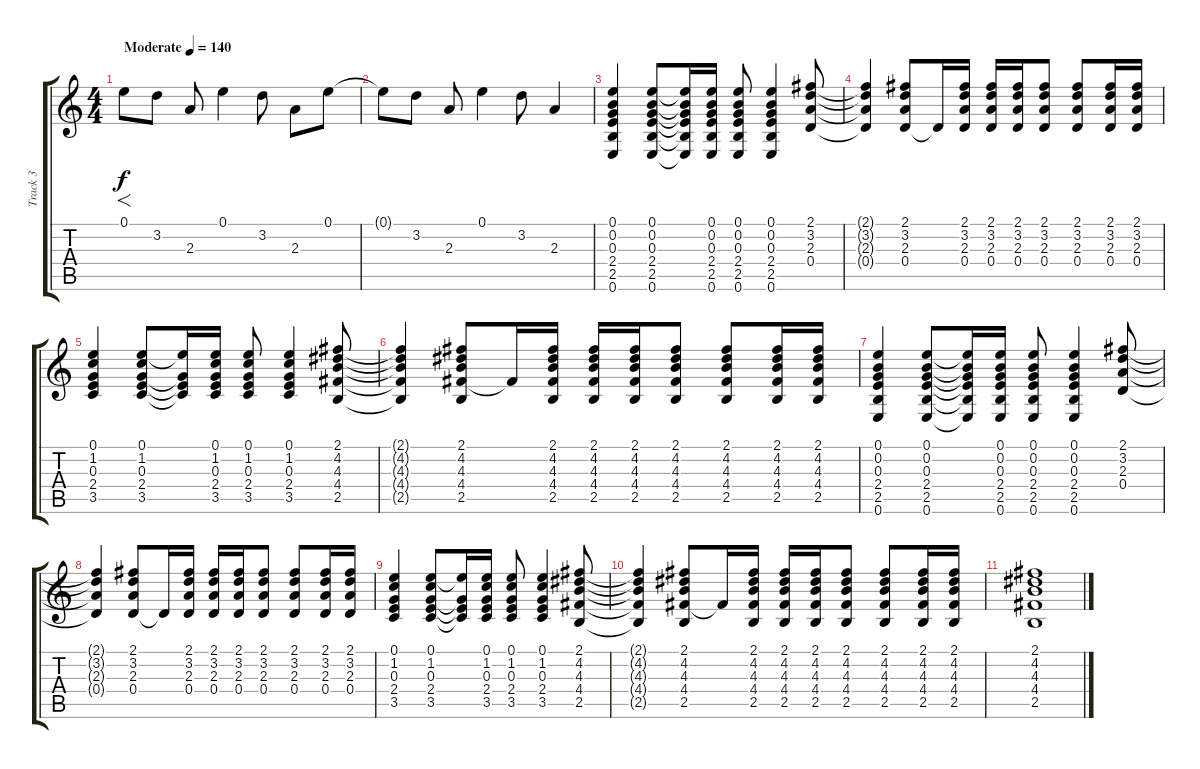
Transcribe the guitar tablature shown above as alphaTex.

\track ("Track 3" "Track 3") {instrument acousticguitarsteel}
\staff {score tabs}
\tuning (E4 B3 G3 D3 A2 E2) {hide}
\ts (4 4)
\tempo (140 "Moderate")
\clef g2
\ks c
0.1.8{f dy f instrument acousticguitarsteel} 3.2.8 2.3.8 0.1.4 3.2.8 2.3.8 0.1.8 |
0.1{t}.8 3.2.8 2.3.8 0.1.4 3.2.8 2.3.4 |
(0.1 0.2 0.3 2.4 2.5 0.6).4 (0.1 0.2 0.3 2.4 2.5 0.6).8 (0.1{t} 0.2{t} 0.3{t} 2.4{t} 2.5{t} 0.6{t}).16 (0.1 0.2 0.3 2.4 2.5 0.6).16 (0.1 0.2 0.3 2.4 2.5 0.6).8 (0.1 0.2 0.3 2.4 2.5 0.6).4 (2.1 3.2 2.3 0.4).8 |
(2.1{t} 3.2{t} 2.3{t} 0.4{t}).4 (2.1 3.2 2.3 0.4).8 0.4{t}.16 (2.1 3.2 2.3 0.4).16 (2.1 3.2 2.3 0.4).16 (2.1 3.2 2.3 0.4).16 (2.1 3.2 2.3 0.4).8 (2.1 3.2 2.3 0.4).8 (2.1 3.2 2.3 0.4).16 (2.1 3.2 2.3 0.4).16 |
(0.1 1.2 0.3 2.4 3.5).4 (0.1 1.2 0.3 2.4 3.5).8 (0.1{t} 0.3{t} 2.4{t} 3.5{t}).16 (0.1 1.2 0.3 2.4 3.5).16 (0.1 1.2 0.3 2.4 3.5).8 (0.1 1.2 0.3 2.4 3.5).4 (2.1 4.2 4.3 4.4 2.5).8 |
(2.1{t} 4.2{t} 4.3{t} 4.4{t} 2.5{t}).4 (2.1 4.2 4.3 4.4 2.5).8 4.4{t}.16 (2.1 4.2 4.3 4.4 2.5).16 (2.1 4.2 4.3 4.4 2.5).16 (2.1 4.2 4.3 4.4 2.5).16 (2.1 4.2 4.3 4.4 2.5).8 (2.1 4.2 4.3 4.4 2.5).8 (2.1 4.2 4.3 4.4 2.5).16 (2.1 4.2 4.3 4.4 2.5).16 |
(0.1 0.2 0.3 2.4 2.5 0.6).4 (0.1 0.2 0.3 2.4 2.5 0.6).8 (0.1{t} 0.2{t} 0.3{t} 2.4{t} 2.5{t} 0.6{t}).16 (0.1 0.2 0.3 2.4 2.5 0.6).16 (0.1 0.2 0.3 2.4 2.5 0.6).8 (0.1 0.2 0.3 2.4 2.5 0.6).4 (2.1 3.2 2.3 0.4).8 |
(2.1{t} 3.2{t} 2.3{t} 0.4{t}).4 (2.1 3.2 2.3 0.4).8 0.4{t}.16 (2.1 3.2 2.3 0.4).16 (2.1 3.2 2.3 0.4).16 (2.1 3.2 2.3 0.4).16 (2.1 3.2 2.3 0.4).8 (2.1 3.2 2.3 0.4).8 (2.1 3.2 2.3 0.4).16 (2.1 3.2 2.3 0.4).16 |
(0.1 1.2 0.3 2.4 3.5).4 (0.1 1.2 0.3 2.4 3.5).8 (0.1{t} 0.3{t} 2.4{t} 3.5{t}).16 (0.1 1.2 0.3 2.4 3.5).16 (0.1 1.2 0.3 2.4 3.5).8 (0.1 1.2 0.3 2.4 3.5).4 (2.1 4.2 4.3 4.4 2.5).8 |
(2.1{t} 4.2{t} 4.3{t} 4.4{t} 2.5{t}).4 (2.1 4.2 4.3 4.4 2.5).8 4.4{t}.16 (2.1 4.2 4.3 4.4 2.5).16 (2.1 4.2 4.3 4.4 2.5).16 (2.1 4.2 4.3 4.4 2.5).16 (2.1 4.2 4.3 4.4 2.5).8 (2.1 4.2 4.3 4.4 2.5).8 (2.1 4.2 4.3 4.4 2.5).16 (2.1 4.2 4.3 4.4 2.5).16 |
(2.1 4.2 4.3 4.4 2.5).1
